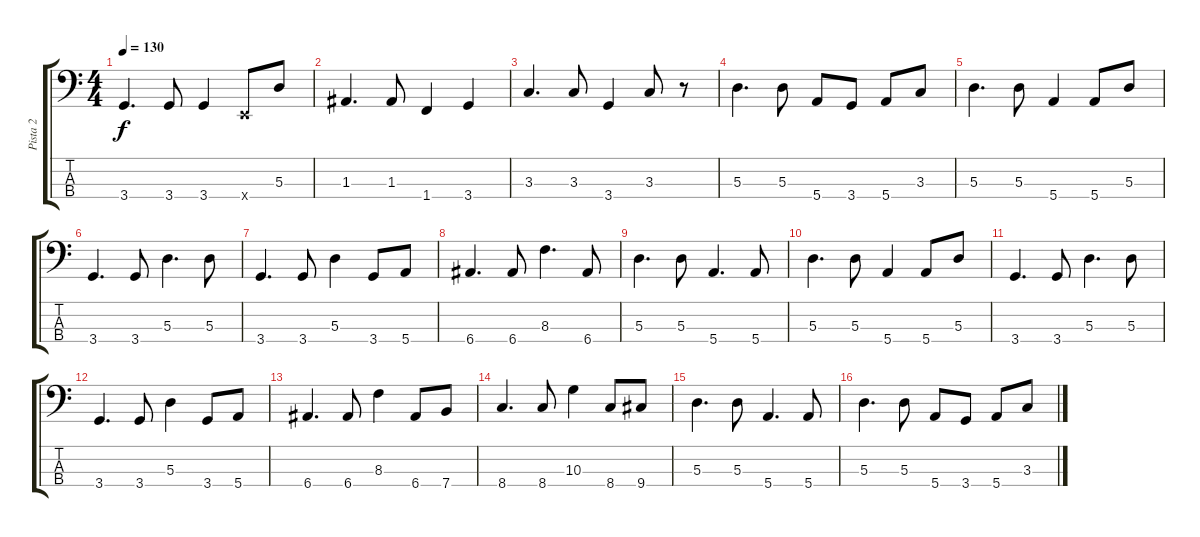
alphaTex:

\track ("Pista 2" "Pista 2") {instrument electricbassfinger}
\staff {score tabs}
\tuning (G2 D2 A1 E1) {hide}
\ts (4 4)
\tempo 130
\clef f4
\ks c
3.4.4{d dy f} 3.4.8 3.4.4 0.4{x}.8 5.3.8 |
1.3.4{d} 1.3.8 1.4.4 3.4.4 |
3.3.4{d} 3.3.8 3.4.4 3.3.8 r.8 |
5.3.4{d} 5.3.8 5.4.8 3.4.8 5.4.8 3.3.8 |
5.3.4{d} 5.3.8 5.4.4 5.4.8 5.3.8 |
3.4.4{d} 3.4.8 5.3.4{d} 5.3.8 |
3.4.4{d} 3.4.8 5.3.4 3.4.8 5.4.8 |
6.4.4{d} 6.4.8 8.3.4{d} 6.4.8 |
5.3.4{d} 5.3.8 5.4.4{d} 5.4.8 |
5.3.4{d} 5.3.8 5.4.4 5.4.8 5.3.8 |
3.4.4{d} 3.4.8 5.3.4{d} 5.3.8 |
3.4.4{d} 3.4.8 5.3.4 3.4.8 5.4.8 |
6.4.4{d} 6.4.8 8.3.4 6.4.8 7.4.8 |
8.4.4{d} 8.4.8 10.3.4 8.4.8 9.4.8 |
5.3.4{d} 5.3.8 5.4.4{d} 5.4.8 |
5.3.4{d} 5.3.8 5.4.8 3.4.8 5.4.8 3.3.8
